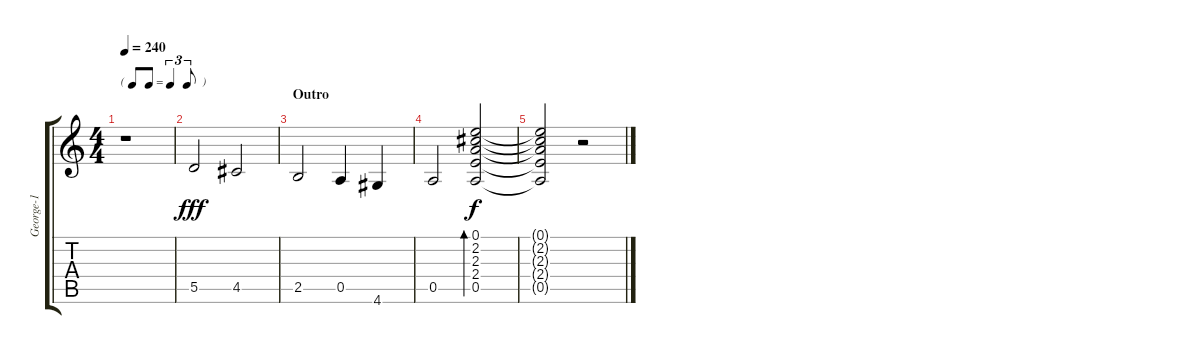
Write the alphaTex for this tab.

\track ("George-1" "George-1") {instrument electricguitarjazz}
\staff {score tabs}
\tuning (E4 B3 G3 D3 A2 E2) {hide}
\ts (4 4)
\tf triplet8th
\tempo 240
\clef g2
\ks c
r.1{dy f} |
5.5.2{dy fff volume 16} 4.5.2 |
\section ("" "Outro")
2.5.2 0.5.4 4.6.4 |
0.5.2 (0.1 2.2 2.3 2.4 0.5).2{bd 240 dy f volume 13} |
(0.1{t} 2.2{t} 2.3{t} 2.4{t} 0.5{t}).2 r.2
